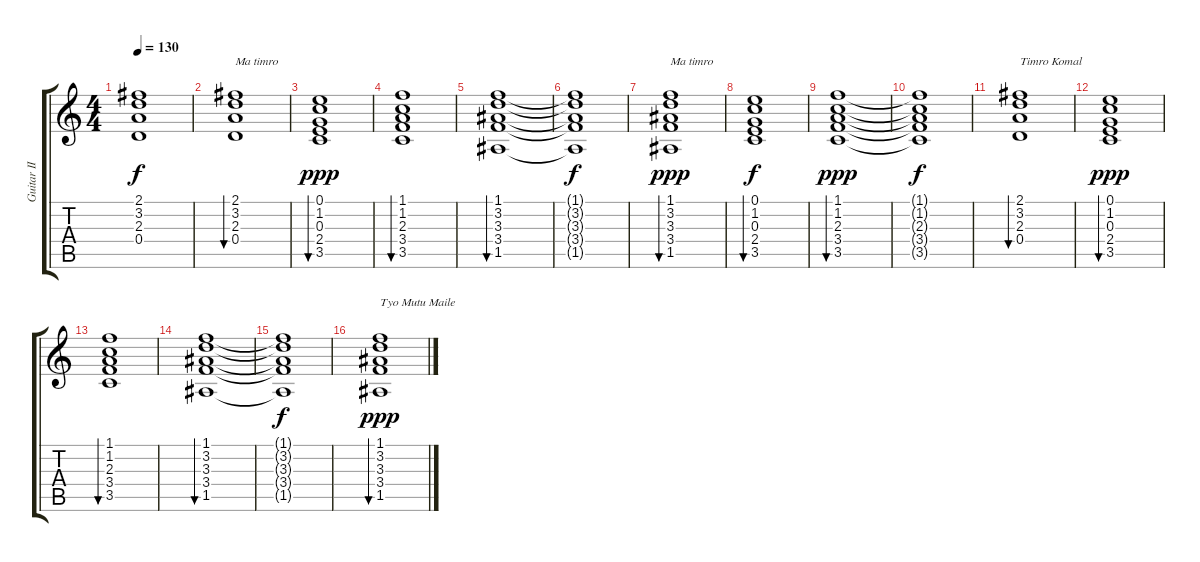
\track ("Guitar II" "Guitar II") {instrument acousticguitarsteel}
\staff {score tabs}
\tuning (E4 B3 G3 D3 A2 E2) {hide}
\ts (4 4)
\tempo 130
\clef g2
\ks c
(2.1{t} 3.2{t} 2.3{t} 0.4{t}).1{dy f} |
(2.1 3.2 2.3 0.4).1{bu 240 txt "Ma timro"} |
(0.1 1.2 0.3 2.4 3.5).1{bu 240 dy ppp} |
(1.1 1.2 2.3 3.4 3.5).1{bu 240} |
(1.1 3.2 3.3 3.4 1.5).1{bu 240} |
(1.1{t} 3.2{t} 3.3{t} 3.4{t} 1.5{t}).1{dy f} |
(1.1 3.2 3.3 3.4 1.5).1{bu 240 txt "Ma timro " dy ppp} |
(0.1 1.2 0.3 2.4 3.5).1{bu 240 dy f} |
(1.1 1.2 2.3 3.4 3.5).1{bu 240 dy ppp} |
(1.1{t} 1.2{t} 2.3{t} 3.4{t} 3.5{t}).1{dy f} |
(2.1 3.2 2.3 0.4).1{bu 240 txt "Timro Komal"} |
(0.1 1.2 0.3 2.4 3.5).1{bu 240 dy ppp} |
(1.1 1.2 2.3 3.4 3.5).1{bu 240} |
(1.1 3.2 3.3 3.4 1.5).1{bu 240} |
(1.1{t} 3.2{t} 3.3{t} 3.4{t} 1.5{t}).1{dy f} |
(1.1 3.2 3.3 3.4 1.5).1{bu 240 txt "Tyo Mutu Maile" dy ppp}
